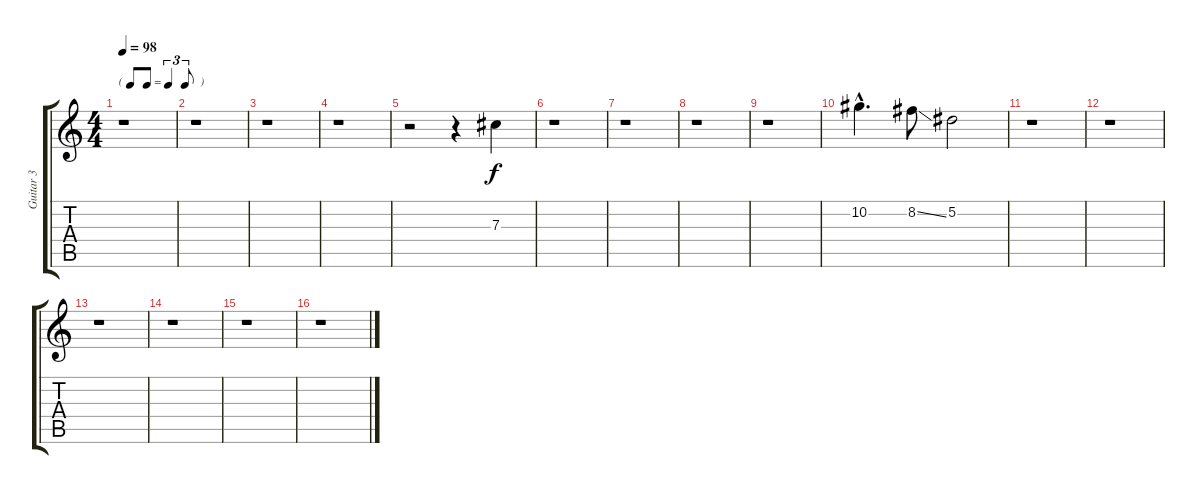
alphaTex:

\track ("Guitar 3" "Guitar 3") {instrument electricguitarclean}
\staff {score tabs}
\tuning (Eb4 Bb3 Gb3 Db3 Ab2 Eb2) {hide}
\ts (4 4)
\tf triplet8th
\tempo 98
\clef g2
\ks c
r.1{dy f} |
r.1 |
r.1 |
r.1 |
r.2 r.4 7.3.4 |
r.1 |
r.1 |
r.1 |
r.1 |
10.2{hac}.4{d} 8.2{ss}.8 5.2.2 |
r.1 |
r.1 |
r.1 |
r.1 |
r.1 |
r.1
